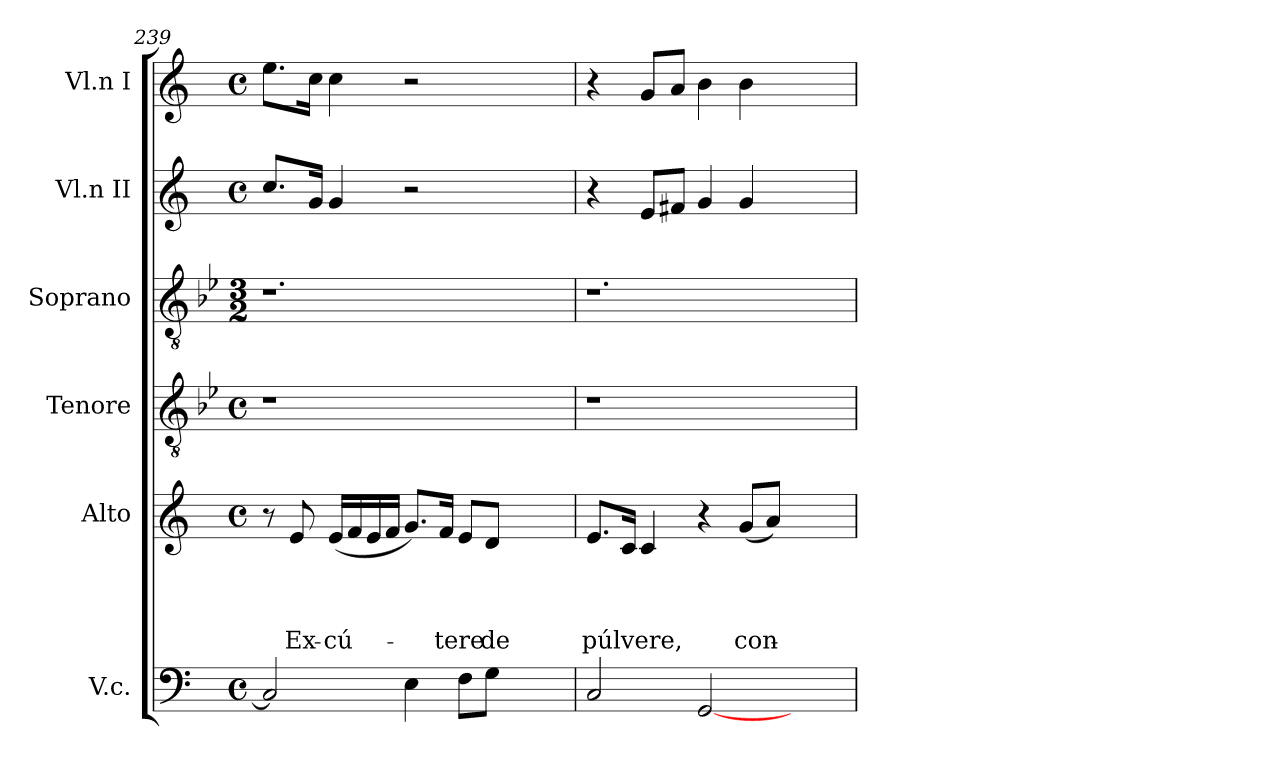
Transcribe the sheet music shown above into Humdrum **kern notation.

**kern	**kern	**text	**text	**text	**text	**kern	**kern	**kern	**kern
*part6	*part5	*part5	*part5	*part5	*part5	*part4	*part3	*part2	*part1
*staff6	*staff5	*staff5	*staff5	*staff5	*staff5	*staff4	*staff3	*staff2	*staff1
*I"V.c.	*I"Alto	*	*	*	*	*I"Tenore	*I"Soprano	*I"Vl.n II	*I"Vl.n I
*I'V.c.	*I'Alto	*	*	*	*	*I'Tenore	*I'Soprano	*I'Vl.n II	*I'Vl.n I
*clefF4	*clefG2	*	*	*	*	*clefGv2	*clefGv2	*clefG2	*clefG2
*k[]	*k[]	*	*	*	*	*k[b-e-]	*k[b-e-]	*k[]	*k[]
*C:	*C:	*	*	*	*	*B-:	*B-:	*C:	*C:
*M4/4	*M4/4	*	*	*	*	*M4/4	*M3/2	*M4/4	*M4/4
*met(c)	*met(c)	*	*	*	*	*met(c)	*	*met(c)	*met(c)
=239	=239	=239	=239	=239	=239	=239	=239	=239	=239
2C/]	8r	.	.	.	.	1r	1.r	8.cc/L	8.ee\L
!	!	!	!	!	!LO:LY:b	!	!	!	!
.	8e/	.	.	.	Ex-	.	.	.	.
.	.	.	.	.	.	.	.	16g/Jk	16cc\Jk
!	!	!	!	!	!LO:LY:b	!	!	!	!
.	(<16e/LL	.	.	.	-cú-	.	.	4g/	4cc\
.	16f/	.	.	.	.	.	.	.	.
.	16e/	.	.	.	.	.	.	.	.
.	16f/JJ	.	.	.	.	.	.	.	.
4E\	8.g/L)	.	.	.	.	.	.	2r	2r
!	!	!	!	!	!LO:LY:b	!	!	!	!
.	16f/Jk	.	.	.	-tere	.	.	.	.
8F\L	8e/L	.	.	.	.	.	.	.	.
!	!	!	!	!	!LO:LY:b	!	!	!	!
8G\J	8d/J	.	.	.	de	.	.	.	.
2ryy	2ryy	.	.	.	.	2ryy	.	2ryy	2ryy
=240	=240	=240	=240	=240	=240	=240	=240	=240	=240
!	!	!	!	!	!LO:LY:b	!	!	!	!
2C/	8.e/L	.	.	.	púlvere,	1r	1.r	4r	4r
.	16c/Jk	.	.	.	.	.	.	.	.
.	4c/	.	.	.	.	.	.	8e/L	8g/L
.	.	.	.	.	.	.	.	8f#X/J	8a/J
[<2GG/	4r	.	.	.	.	.	.	4g/	4b\
!	!	!	!	!	!LO:LY:b	!	!	!	!
.	(<8g/L	.	.	.	con-	.	.	4g/	4b\
.	8a/J)	.	.	.	.	.	.	.	.
2ryy	2ryy	.	.	.	.	2ryy	.	2ryy	2ryy
=	=	=	=	=	=	=	=	=	=
*-	*-	*-	*-	*-	*-	*-	*-	*-	*-
